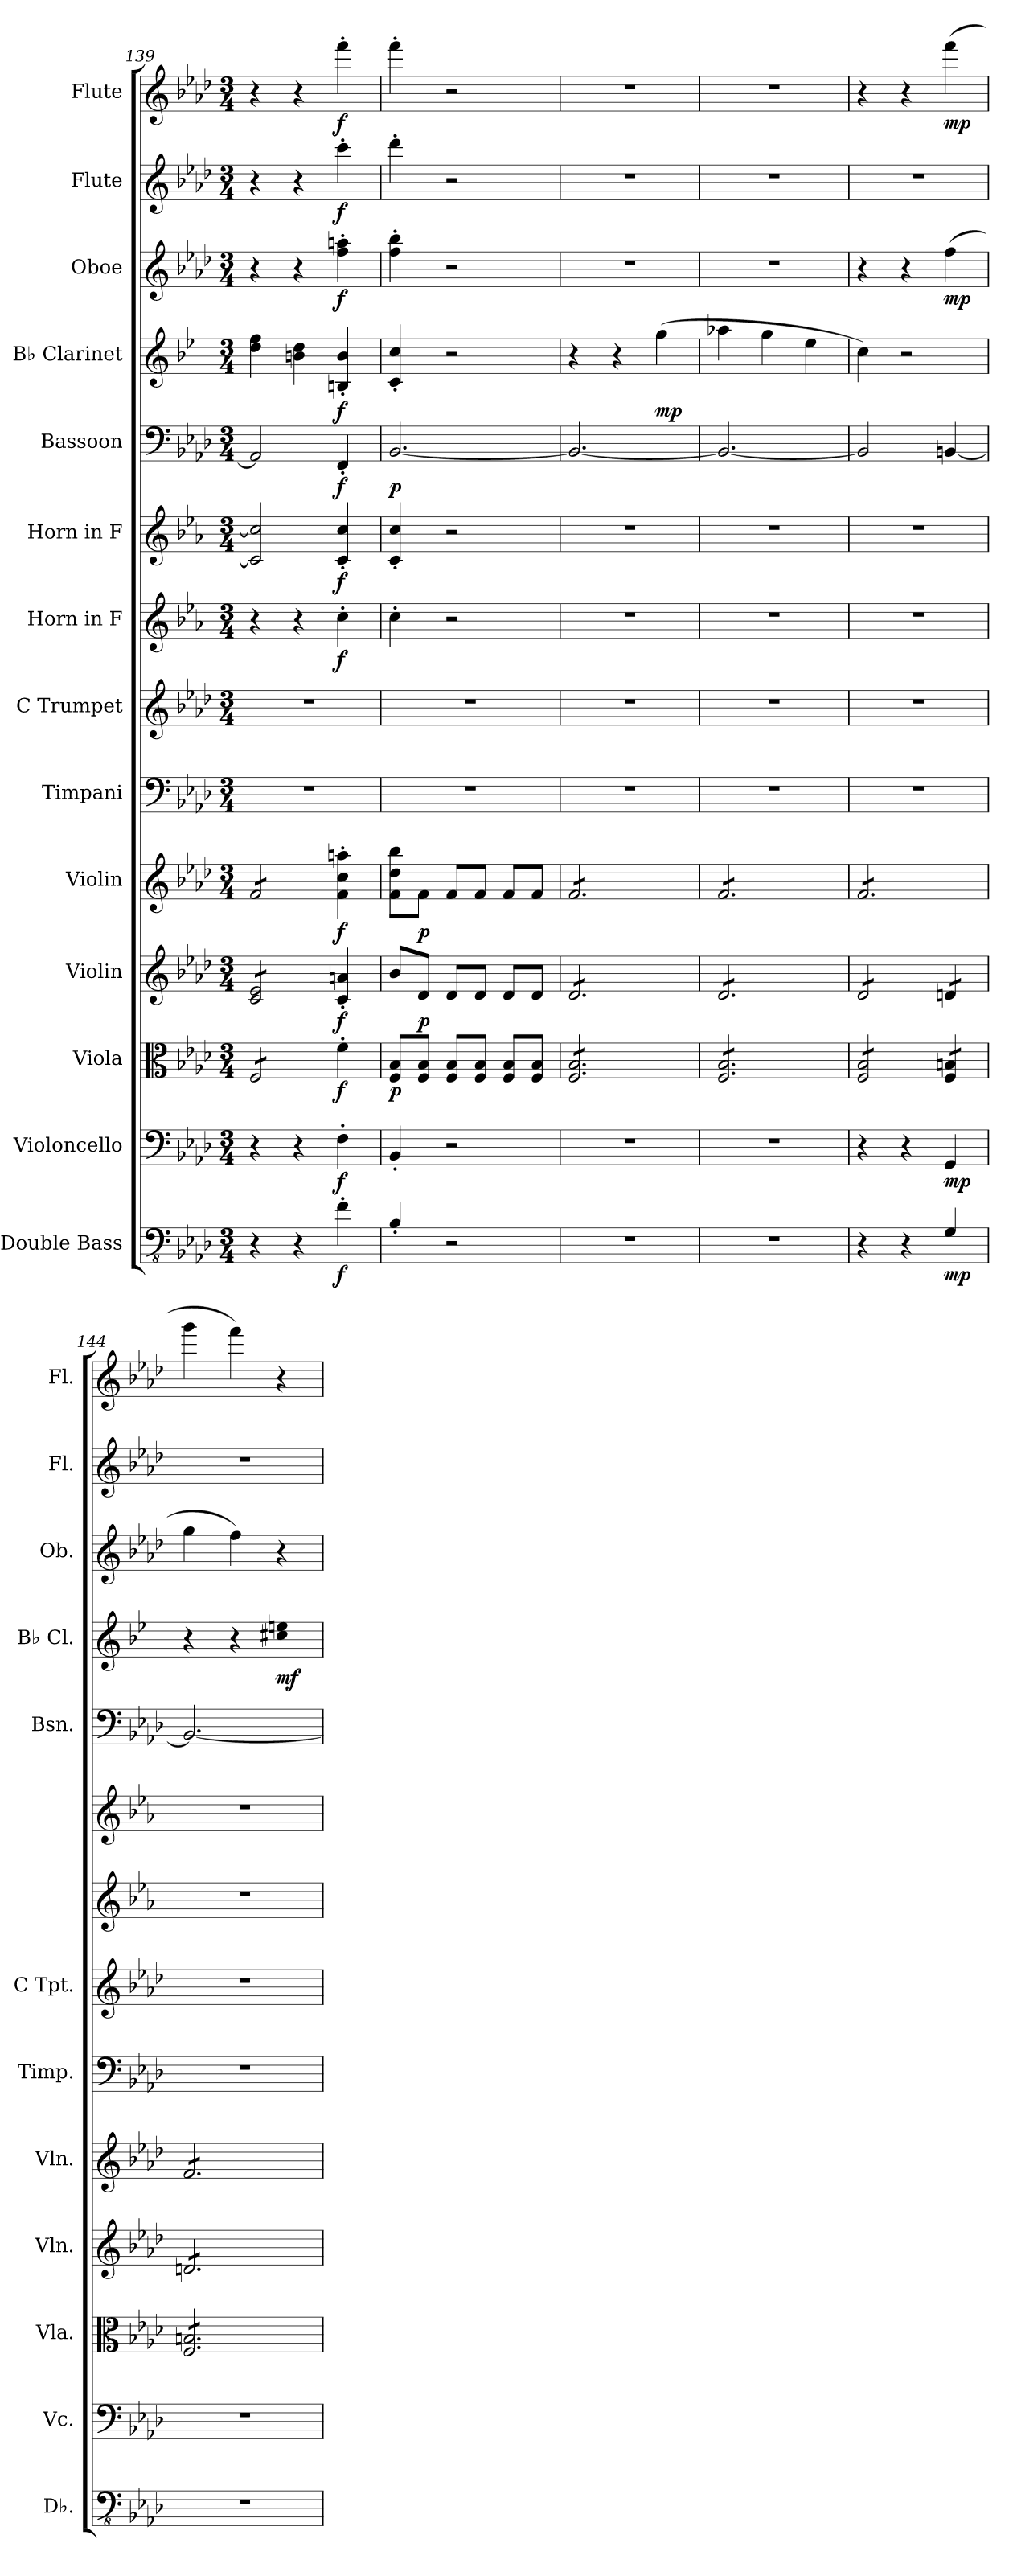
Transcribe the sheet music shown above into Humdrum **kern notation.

**kern	**dynam	**kern	**dynam	**kern	**dynam	**kern	**dynam	**kern	**dynam	**kern	**kern	**kern	**dynam	**kern	**dynam	**kern	**dynam	**kern	**dynam	**kern	**dynam	**kern	**dynam	**kern	**dynam
*part14	*part14	*part13	*part13	*part12	*part12	*part11	*part11	*part10	*part10	*part9	*part8	*part7	*part7	*part6	*part6	*part5	*part5	*part4	*part4	*part3	*part3	*part2	*part2	*part1	*part1
*staff14	*staff14	*staff13	*staff13	*staff12	*staff12	*staff11	*staff11	*staff10	*staff10	*staff9	*staff8	*staff7	*staff7	*staff6	*staff6	*staff5	*staff5	*staff4	*staff4	*staff3	*staff3	*staff2	*staff2	*staff1	*staff1
*I"Double Bass	*	*I"Violoncello	*	*I"Viola	*	*I"Violin	*	*I"Violin	*	*I"Timpani	*I"C Trumpet	*I"Horn in F	*	*I"Horn in F	*	*I"Bassoon	*	*I"B♭ Clarinet	*	*I"Oboe	*	*I"Flute	*	*I"Flute	*
*I'Db.	*	*I'Vc.	*	*I'Vla.	*	*I'Vln.	*	*I'Vln.	*	*I'Timp.	*I'C Tpt.	*	*	*	*	*I'Bsn.	*	*I'B♭ Cl.	*	*I'Ob.	*	*I'Fl.	*	*I'Fl.	*
*clefFv4	*	*clefF4	*	*clefC3	*	*clefG2	*	*clefG2	*	*clefF4	*clefG2	*clefG2	*	*clefG2	*	*clefF4	*	*clefG2	*	*clefG2	*	*clefG2	*	*clefG2	*
*ITrd7c12	*	*	*	*	*	*	*	*	*	*	*	*ITrd4c7	*	*ITrd4c7	*	*	*	*ITrd1c2	*	*	*	*	*	*	*
*k[b-e-a-d-]	*	*k[b-e-a-d-]	*	*k[b-e-a-d-]	*	*k[b-e-a-d-]	*	*k[b-e-a-d-]	*	*k[b-e-a-d-]	*k[b-e-a-d-]	*k[b-e-a-d-]	*	*k[b-e-a-d-]	*	*k[b-e-a-d-]	*	*k[b-e-a-d-]	*	*k[b-e-a-d-]	*	*k[b-e-a-d-]	*	*k[b-e-a-d-]	*
*M3/4	*	*M3/4	*	*M3/4	*	*M3/4	*	*M3/4	*	*M3/4	*M3/4	*M3/4	*	*M3/4	*	*M3/4	*	*M3/4	*	*M3/4	*	*M3/4	*	*M3/4	*
=139	=139	=139	=139	=139	=139	=139	=139	=139	=139	=139	=139	=139	=139	=139	=139	=139	=139	=139	=139	=139	=139	=139	=139	=139	=139
*	*	*	*	*tremolo	*	*	*	*	*	*	*	*	*	*	*	*	*	*	*	*	*	*	*	*	*
*	*	*	*	*	*	*tremolo	*	*	*	*	*	*	*	*	*	*	*	*	*	*	*	*	*	*	*
*	*	*	*	*	*	*	*	*tremolo	*	*	*	*	*	*	*	*	*	*	*	*	*	*	*	*	*
4r	.	4r	.	8F/L	.	8c/ 8e-/L	.	8f/L	.	2.r	2.r	4r	.	2F/] 2f/]	.	2AA/]	.	4cc\ 4ee-\	.	4r	.	4r	.	4r	.
.	.	.	.	8F/	.	8c/ 8e-/	.	8f/	.	.	.	.	.	.	.	.	.	.	.	.	.	.	.	.	.
4r	.	4r	.	8F/	.	8c/ 8e-/	.	8f/	.	.	.	4r	.	.	.	.	.	4an\ 4cc\	.	4r	.	4r	.	4r	.
.	.	.	.	8F/J	.	8c/ 8e-/J	.	8f/J	.	.	.	.	.	.	.	.	.	.	.	.	.	.	.	.	.
*	*	*	*	*	*	*	*	*Xtremolo	*	*	*	*	*	*	*	*	*	*	*	*	*	*	*	*	*
*	*	*	*	*	*	*Xtremolo	*	*	*	*	*	*	*	*	*	*	*	*	*	*	*	*	*	*	*
*	*	*	*	*Xtremolo	*	*	*	*	*	*	*	*	*	*	*	*	*	*	*	*	*	*	*	*	*
!	!LO:DY:b	!	!LO:DY:b	!	!LO:DY:b	!	!LO:DY:b	!	!LO:DY:b	!	!	!	!LO:DY:b	!	!LO:DY:b	!	!LO:DY:b	!	!LO:DY:b	!	!LO:DY:b	!	!LO:DY:b	!	!LO:DY:b
4FF'\	f	4F'\	f	4f'\	f	4c/' 4an/'	f	4f\' 4cc\' 4aan\'	f	.	.	4f'\	f	4F/' 4f/'	f	4FF'/	f	4An/' 4a/'	f	4ff\' 4aan\'	f	4ccc'\	f	4fff'\	f
=140	=140	=140	=140	=140	=140	=140	=140	=140	=140	=140	=140	=140	=140	=140	=140	=140	=140	=140	=140	=140	=140	=140	=140	=140	=140
!	!	!	!	!	!LO:DY:b	!	!	!	!	!	!	!	!	!	!	!	!LO:DY:b	!	!	!	!	!	!	!	!
4BBB-'/	.	4BB-'/	.	8F/ 8B-/L	p	8b-/L	.	8f\ 8dd-\ 8bb-\L	.	2.r	2.r	4f'\	.	4F/' 4f/'	.	[2.BB-/	p	4B-/' 4b-/'	.	4ff\' 4bb-\'	.	4ddd-'\	.	4fff'\	.
!	!	!	!	!	!	!	!LO:DY:b	!	!LO:DY:b	!	!	!	!	!	!	!	!	!	!	!	!	!	!	!	!
.	.	.	.	8F/ 8B-/J	.	8d-/J	p	8f\J	p	.	.	.	.	.	.	.	.	.	.	.	.	.	.	.	.
2r	.	2r	.	8F/ 8B-/L	.	8d-/L	.	8f/L	.	.	.	2r	.	2r	.	.	.	2r	.	2r	.	2r	.	2r	.
.	.	.	.	8F/ 8B-/J	.	8d-/J	.	8f/J	.	.	.	.	.	.	.	.	.	.	.	.	.	.	.	.	.
.	.	.	.	8F/ 8B-/L	.	8d-/L	.	8f/L	.	.	.	.	.	.	.	.	.	.	.	.	.	.	.	.	.
.	.	.	.	8F/ 8B-/J	.	8d-/J	.	8f/J	.	.	.	.	.	.	.	.	.	.	.	.	.	.	.	.	.
=141	=141	=141	=141	=141	=141	=141	=141	=141	=141	=141	=141	=141	=141	=141	=141	=141	=141	=141	=141	=141	=141	=141	=141	=141	=141
*	*	*	*	*tremolo	*	*	*	*	*	*	*	*	*	*	*	*	*	*	*	*	*	*	*	*	*
*	*	*	*	*	*	*tremolo	*	*	*	*	*	*	*	*	*	*	*	*	*	*	*	*	*	*	*
*	*	*	*	*	*	*	*	*tremolo	*	*	*	*	*	*	*	*	*	*	*	*	*	*	*	*	*
2.r	.	2.r	.	8F/ 8B-/L	.	8d-/L	.	8f/L	.	2.r	2.r	2.r	.	2.r	.	2.BB-/_	.	4r	.	2.r	.	2.r	.	2.r	.
.	.	.	.	8F/ 8B-/	.	8d-/	.	8f/	.	.	.	.	.	.	.	.	.	.	.	.	.	.	.	.	.
.	.	.	.	8F/ 8B-/	.	8d-/	.	8f/	.	.	.	.	.	.	.	.	.	4r	.	.	.	.	.	.	.
.	.	.	.	8F/ 8B-/	.	8d-/	.	8f/	.	.	.	.	.	.	.	.	.	.	.	.	.	.	.	.	.
!	!	!	!	!	!	!	!	!	!	!	!	!	!	!	!	!	!	!	!LO:DY:b	!	!	!	!	!	!
.	.	.	.	8F/ 8B-/	.	8d-/	.	8f/	.	.	.	.	.	.	.	.	.	(4ff\	mp	.	.	.	.	.	.
.	.	.	.	8F/ 8B-/J	.	8d-/J	.	8f/J	.	.	.	.	.	.	.	.	.	.	.	.	.	.	.	.	.
!!LO:PB:g=z
=142	=142	=142	=142	=142	=142	=142	=142	=142	=142	=142	=142	=142	=142	=142	=142	=142	=142	=142	=142	=142	=142	=142	=142	=142	=142
2.r	.	2.r	.	8F/ 8B-/L	.	8d-/L	.	8f/L	.	2.r	2.r	2.r	.	2.r	.	2.BB-/_	.	4gg-X\	.	2.r	.	2.r	.	2.r	.
.	.	.	.	8F/ 8B-/	.	8d-/	.	8f/	.	.	.	.	.	.	.	.	.	.	.	.	.	.	.	.	.
.	.	.	.	8F/ 8B-/	.	8d-/	.	8f/	.	.	.	.	.	.	.	.	.	4ff\	.	.	.	.	.	.	.
.	.	.	.	8F/ 8B-/	.	8d-/	.	8f/	.	.	.	.	.	.	.	.	.	.	.	.	.	.	.	.	.
.	.	.	.	8F/ 8B-/	.	8d-/	.	8f/	.	.	.	.	.	.	.	.	.	4dd-\	.	.	.	.	.	.	.
.	.	.	.	8F/ 8B-/J	.	8d-/J	.	8f/J	.	.	.	.	.	.	.	.	.	.	.	.	.	.	.	.	.
=143	=143	=143	=143	=143	=143	=143	=143	=143	=143	=143	=143	=143	=143	=143	=143	=143	=143	=143	=143	=143	=143	=143	=143	=143	=143
4r	.	4r	.	8F/ 8B-/L	.	8d-/L	.	8f/L	.	2.r	2.r	2.r	.	2.r	.	2BB-/]	.	4b-\)	.	4r	.	2.r	.	4r	.
.	.	.	.	8F/ 8B-/	.	8d-/	.	8f/	.	.	.	.	.	.	.	.	.	.	.	.	.	.	.	.	.
4r	.	4r	.	8F/ 8B-/	.	8d-/	.	8f/	.	.	.	.	.	.	.	.	.	2r	.	4r	.	.	.	4r	.
.	.	.	.	8F/ 8B-/J	.	8d-/J	.	8f/	.	.	.	.	.	.	.	.	.	.	.	.	.	.	.	.	.
!	!LO:DY:b	!	!LO:DY:b	!	!	!	!	!	!	!	!	!	!	!	!	!	!	!	!	!	!LO:DY:b	!	!	!	!LO:DY:b
4GGG/	mp	4GG/	mp	8F/ 8Bn/L	.	8dn/L	.	8f/	.	.	.	.	.	.	.	[4BBn/	.	.	.	(4ff\	mp	.	.	(4fff\	mp
.	.	.	.	8F/ 8Bn/J	.	8dn/J	.	8f/J	.	.	.	.	.	.	.	.	.	.	.	.	.	.	.	.	.
=144	=144	=144	=144	=144	=144	=144	=144	=144	=144	=144	=144	=144	=144	=144	=144	=144	=144	=144	=144	=144	=144	=144	=144	=144	=144
2.r	.	2.r	.	8F/ 8Bn/L	.	8dn/L	.	8f/L	.	2.r	2.r	2.r	.	2.r	.	2.BB/_	.	4r	.	4gg\	.	2.r	.	4ggg\	.
.	.	.	.	8F/ 8Bn/	.	8dn/	.	8f/	.	.	.	.	.	.	.	.	.	.	.	.	.	.	.	.	.
.	.	.	.	8F/ 8Bn/	.	8dn/	.	8f/	.	.	.	.	.	.	.	.	.	4r	.	4ff\)	.	.	.	4fff\)	.
.	.	.	.	8F/ 8Bn/	.	8dn/	.	8f/	.	.	.	.	.	.	.	.	.	.	.	.	.	.	.	.	.
!	!	!	!	!	!	!	!	!	!	!	!	!	!	!	!	!	!	!	!LO:DY:b	!	!	!	!	!	!
.	.	.	.	8F/ 8Bn/	.	8dn/	.	8f/	.	.	.	.	.	.	.	.	.	4bn\ 4ddn\	mf	4r	.	.	.	4r	.
.	.	.	.	8F/ 8Bn/J	.	8dn/J	.	8f/J	.	.	.	.	.	.	.	.	.	.	.	.	.	.	.	.	.
*	*	*	*	*	*	*	*	*Xtremolo	*	*	*	*	*	*	*	*	*	*	*	*	*	*	*	*	*
*	*	*	*	*	*	*Xtremolo	*	*	*	*	*	*	*	*	*	*	*	*	*	*	*	*	*	*	*
*	*	*	*	*Xtremolo	*	*	*	*	*	*	*	*	*	*	*	*	*	*	*	*	*	*	*	*	*
=	=	=	=	=	=	=	=	=	=	=	=	=	=	=	=	=	=	=	=	=	=	=	=	=	=
*-	*-	*-	*-	*-	*-	*-	*-	*-	*-	*-	*-	*-	*-	*-	*-	*-	*-	*-	*-	*-	*-	*-	*-	*-	*-
